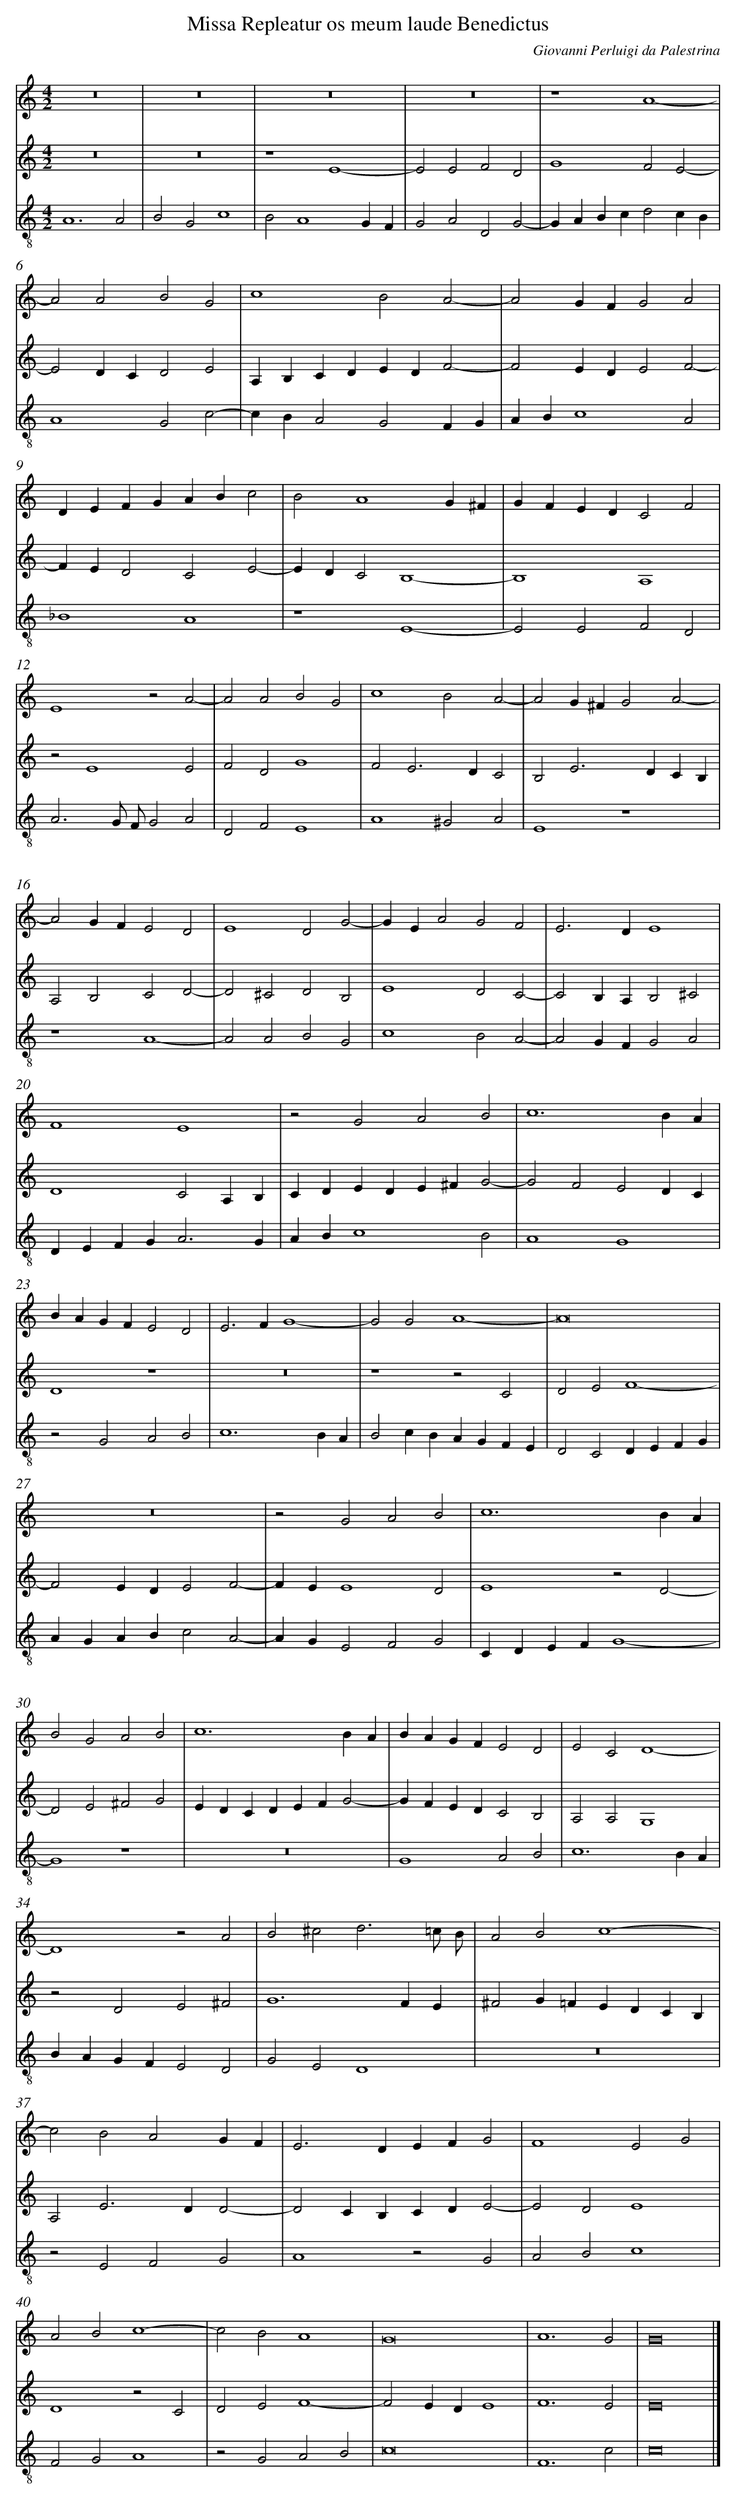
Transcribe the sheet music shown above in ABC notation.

X:1
T: Missa Repleatur os meum laude Benedictus
C: Giovanni Perluigi da Palestrina
L: 1/4
M: 4/2
V: 1 clef=treble
V: 2 clef=treble
V: 3 clef=treble-8
K: C
[V:1] z8 |
[V:2] z8 |
[V:3] A6A2 |
[V:1] z8 |
[V:2] z8 |
[V:3] B2G2c4 |
[V:1] z8 |
[V:2] z4E4- |
[V:3] B2A4GF |
[V:1] z8 |
[V:2] E2E2F2D2 |
[V:3] G2A2D2G2- |
[V:1] z4A4- |
[V:2] G4F2E2- |
[V:3] GABcd2cB |
[V:1] A2A2B2G2 |
[V:2] E2DCD2E2 |
[V:3] A4G2c2- |
[V:1] c4B2A2- |
[V:2] A,B,CDEDF2- |
[V:3] cBA2G2FG |
[V:1] A2GFG2A2 |
[V:2] F2EDE2F2- |
[V:3] ABc4A2 |
[V:1] DEFGABc2 |
[V:2] FED2C2E2- |
[V:3] _B4A4 |
[V:1] B2A4G^F |
[V:2] EDC2B,4- |
[V:3] z4E4- |
[V:1] GFEDC2F2 |
[V:2] B,4A,4 |
[V:3] E2E2F2D2 |
[V:1] E4z2A2- |
[V:2] z2E4E2 |
[V:3] A3G/ F/G2A2 |
[V:1] A2A2B2G2 |
[V:2] F2D2G4 |
[V:3] D2F2E4 |
[V:1] c4B2A2- |
[V:2] F2E2>D2C2 |
[V:3] A4^G2A2 |
[V:1] A2G^FG2A2- |
[V:2] B,2E2>D2CB, |
[V:3] E4z4 |
[V:1] A2GFE2D2 |
[V:2] A,2B,2C2D2- |
[V:3] z4A4- |
[V:1] E4D2G2- |
[V:2] D2^C2D2B,2 |
[V:3] A2A2B2G2 |
[V:1] GEA2G2F2 |
[V:2] E4D2C2- |
[V:3] c4B2A2- |
[V:1] E2>D2E4 |
[V:2] C2B,A,B,2^C2 |
[V:3] A2GFG2A2 |
[V:1] F4E4 |
[V:2] D4C2A,B, |
[V:3] DEFG2<A2G |
[V:1] z2G2A2B2 |
[V:2] CDEDE^FG2- |
[V:3] ABc4B2 |
[V:1] c6BA |
[V:2] G2F2E2DC |
[V:3] A4G4 |
[V:1] BAGFE2D2 |
[V:2] D4z4 |
[V:3] z2G2A2B2 |
[V:1] E2>F2G4- |
[V:2] z8 |
[V:3] c6BA |
[V:1] G2G2A4- |
[V:2] z4z2C2 |
[V:3] B2cBAGFE |
[V:1] A8 |
[V:2] D2E2F4- |
[V:3] D2C2DEFG |
[V:1] z8 |
[V:2] F2EDE2F2- |
[V:3] AGABc2A2- |
[V:1] z2G2A2B2 |
[V:2] FEE4D2 |
[V:3] AGE2F2G2 |
[V:1] c6BA |
[V:2] E4z2D2- |
[V:3] CDEFG4- |
[V:1] B2G2A2B2 |
[V:2] D2E2^F2G2 |
[V:3] G4z4 |
[V:1] c6BA |
[V:2] EDCDEFG2- |
[V:3] z8 |
[V:1] BAGFE2D2 |
[V:2] GFEDC2B,2 |
[V:3] G4A2B2 |
[V:1] E2C2D4- |
[V:2] A,2A,2G,4 |
[V:3] c6BA |
[V:1] D4z2A2 |
[V:2] z2D2E2^F2 |
[V:3] BAGFE2D2 |
[V:1] B2^c2d3=c/ B/ |
[V:2] G6FE |
[V:3] G2E2D4 |
[V:1] A2B2c4- |
[V:2] ^F2G=FEDCB, |
[V:3] z8 |
[V:1] c2B2A2GF |
[V:2] A,2E2>D2D2- |
[V:3] z2E2F2G2 |
[V:1] E2>D2EFG2 |
[V:2] D2CB,CDE2- |
[V:3] A4z2G2 |
[V:1] F4E2G2 |
[V:2] E2D2E4 |
[V:3] A2B2c4 |
[V:1] A2B2c4- |
[V:2] D4z2C2 |
[V:3] F2G2A4 |
[V:1] c2B2A4 |
[V:2] D2E2F4- |
[V:3] z2G2A2B2 |
[V:1] G8 |
[V:2] F2EDE4 |
[V:3] c8 |
[V:1] A6G2 |
[V:2] F6E2 |
[V:3] F6c2 |
[V:1] G8 |]
[V:2] E8 |]
[V:3] c8 |]
